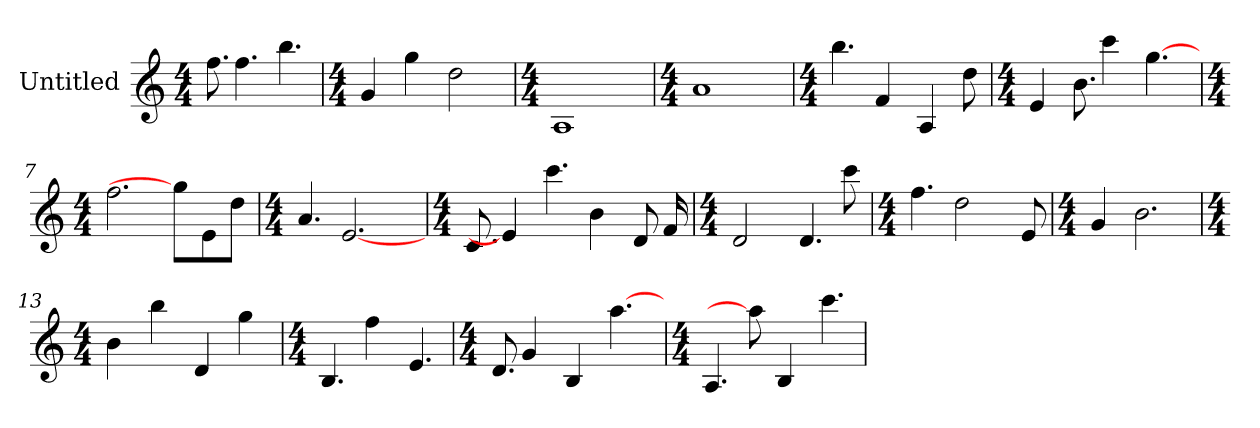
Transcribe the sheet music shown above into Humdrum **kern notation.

**kern
*part1
*staff1
*I"Untitled
*k[]
*C:
*M4/4
=1
!LO:N:vis=8.
8ff
!LO:N:vis=4.
4ff
!LO:N:vis=4.
4bb
=2
*k[]
*C:
*M4/4
4g
4gg
2dd
=3
*k[]
*C:
*M4/4
1A
=4
*k[]
*C:
*M4/4
1a
=5
*k[]
*C:
*M4/4
!LO:N:vis=4.
4bb
4f
4A
8dd
=6
*k[]
*C:
*M4/4
4e
!LO:N:vis=8.
8b
4ccc
[4.gg
=7
*k[]
*C:
*M4/4
!LO:N:vis=2.
2ff
8ggL]
8e
8ddJ
=8
*k[]
*C:
*M4/4
!LO:N:vis=4.
4a
[2.e
=9
*k[]
*C:
*M4/4
!LO:N:vis=8.
8c
4e]
!LO:N:vis=4.
4ccc
4b
8d
16f
=10
*k[]
*C:
*M4/4
2d
!LO:N:vis=4.
4d
8ccc
=11
*k[]
*C:
*M4/4
!LO:N:vis=4.
4ff
2dd
8e
=12
*k[]
*C:
*M4/4
4g
!LO:N:vis=2.
2b
=13
*k[]
*C:
*M4/4
4b
4bb
4d
4gg
=14
*k[]
*C:
*M4/4
!LO:N:vis=4.
4B
4ff
!LO:N:vis=4.
4e
=15
*k[]
*C:
*M4/4
!LO:N:vis=8.
8d
4g
4B
[4.aa
=16
*k[]
*C:
*M4/4
!LO:N:vis=4.
4A
8aa]
4B
!LO:N:vis=4.
4ccc
=
*-
